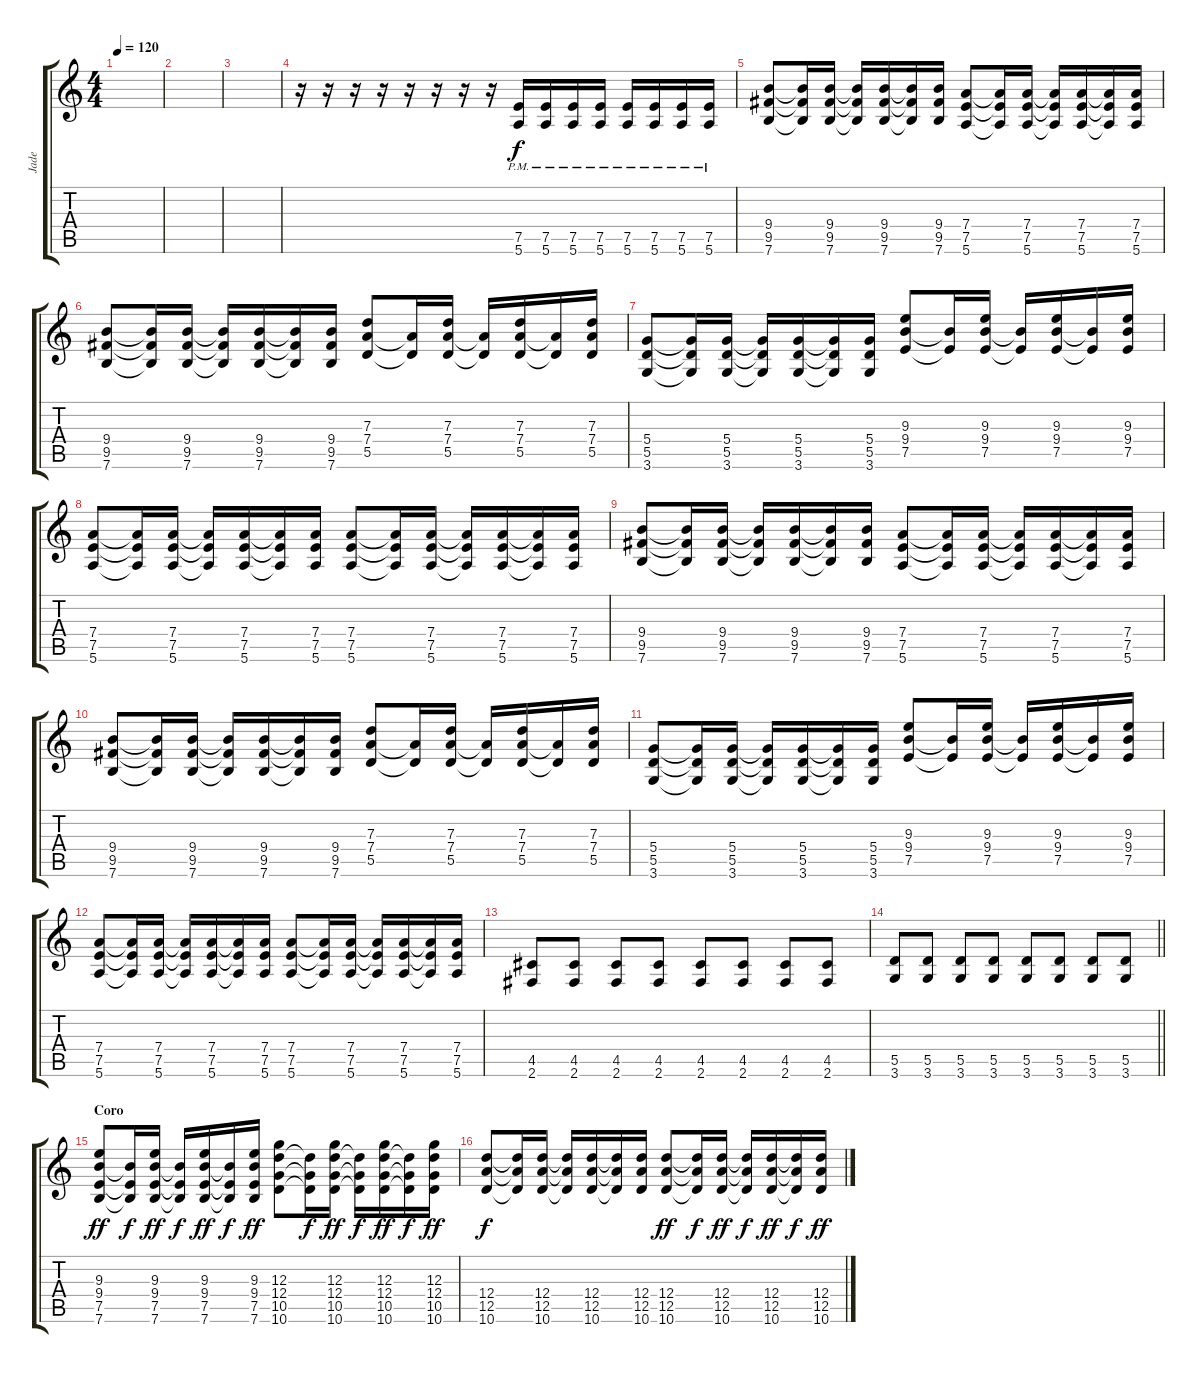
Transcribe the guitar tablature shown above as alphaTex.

\track ("Jade" "Jade") {instrument distortionguitar}
\staff {score tabs}
\tuning (E4 B3 G3 D3 A2 E2) {hide}
\ts (4 4)
\tempo 120
\clef g2
\ks c
|
|
|
r.16{volume 13} r.16 r.16 r.16 r.16 r.16 r.16 r.16 (7.5{pm} 5.6{pm}).16 (7.5{pm} 5.6{pm}).16 (7.5{pm} 5.6{pm}).16 (7.5{pm} 5.6{pm}).16 (7.5{pm} 5.6{pm}).16 (7.5{pm} 5.6{pm}).16 (7.5{pm} 5.6{pm}).16 (7.5{pm} 5.6{pm}).16 |
(9.4 9.5 7.6).8 (9.4{t} 9.5{t} 7.6{t}).16 (9.4 9.5 7.6).16 (9.4{t} 9.5{t} 7.6{t}).16 (9.4 9.5 7.6).16 (9.4{t} 9.5{t} 7.6{t}).16 (9.4 9.5 7.6).16 (7.4 7.5 5.6).8 (7.4{t} 7.5{t} 5.6{t}).16 (7.4 7.5 5.6).16 (7.4{t} 7.5{t} 5.6{t}).16 (7.4 7.5 5.6).16 (7.4{t} 7.5{t} 5.6{t}).16 (7.4 7.5 5.6).16 |
(9.4 9.5 7.6).8 (9.4{t} 9.5{t} 7.6{t}).16 (9.4 9.5 7.6).16 (9.4{t} 9.5{t} 7.6{t}).16 (9.4 9.5 7.6).16 (9.4{t} 9.5{t} 7.6{t}).16 (9.4 9.5 7.6).16 (7.3 7.4 5.5).8 (7.4{t} 5.5{t}).16 (7.3 7.4 5.5).16 (7.4{t} 5.5{t}).16 (7.3 7.4 5.5).16 (7.4{t} 5.5{t}).16 (7.3 7.4 5.5).16 |
(5.4 5.5 3.6).8 (5.4{t} 5.5{t} 3.6{t}).16 (5.4 5.5 3.6).16 (5.4{t} 5.5{t} 3.6{t}).16 (5.4 5.5 3.6).16 (5.4{t} 5.5{t} 3.6{t}).16 (5.4 5.5 3.6).16 (9.3 9.4 7.5).8 (9.4{t} 7.5{t}).16 (9.3 9.4 7.5).16 (9.4{t} 7.5{t}).16 (9.3 9.4 7.5).16 (9.4{t} 7.5{t}).16 (9.3 9.4 7.5).16 |
(7.4 7.5 5.6).8 (7.4{t} 7.5{t} 5.6{t}).16 (7.4 7.5 5.6).16 (7.4{t} 7.5{t} 5.6{t}).16 (7.4 7.5 5.6).16 (7.4{t} 7.5{t} 5.6{t}).16 (7.4 7.5 5.6).16 (7.4 7.5 5.6).8 (7.4{t} 7.5{t} 5.6{t}).16 (7.4 7.5 5.6).16 (7.4{t} 7.5{t} 5.6{t}).16 (7.4 7.5 5.6).16 (7.4{t} 7.5{t} 5.6{t}).16 (7.4 7.5 5.6).16 |
(9.4 9.5 7.6).8 (9.4{t} 9.5{t} 7.6{t}).16 (9.4 9.5 7.6).16 (9.4{t} 9.5{t} 7.6{t}).16 (9.4 9.5 7.6).16 (9.4{t} 9.5{t} 7.6{t}).16 (9.4 9.5 7.6).16 (7.4 7.5 5.6).8 (7.4{t} 7.5{t} 5.6{t}).16 (7.4 7.5 5.6).16 (7.4{t} 7.5{t} 5.6{t}).16 (7.4 7.5 5.6).16 (7.4{t} 7.5{t} 5.6{t}).16 (7.4 7.5 5.6).16 |
(9.4 9.5 7.6).8 (9.4{t} 9.5{t} 7.6{t}).16 (9.4 9.5 7.6).16 (9.4{t} 9.5{t} 7.6{t}).16 (9.4 9.5 7.6).16 (9.4{t} 9.5{t} 7.6{t}).16 (9.4 9.5 7.6).16 (7.3 7.4 5.5).8 (7.4{t} 5.5{t}).16 (7.3 7.4 5.5).16 (7.4{t} 5.5{t}).16 (7.3 7.4 5.5).16 (7.4{t} 5.5{t}).16 (7.3 7.4 5.5).16 |
(5.4 5.5 3.6).8 (5.4{t} 5.5{t} 3.6{t}).16 (5.4 5.5 3.6).16 (5.4{t} 5.5{t} 3.6{t}).16 (5.4 5.5 3.6).16 (5.4{t} 5.5{t} 3.6{t}).16 (5.4 5.5 3.6).16 (9.3 9.4 7.5).8 (9.4{t} 7.5{t}).16 (9.3 9.4 7.5).16 (9.4{t} 7.5{t}).16 (9.3 9.4 7.5).16 (9.4{t} 7.5{t}).16 (9.3 9.4 7.5).16 |
(7.4 7.5 5.6).8 (7.4{t} 7.5{t} 5.6{t}).16 (7.4 7.5 5.6).16 (7.4{t} 7.5{t} 5.6{t}).16 (7.4 7.5 5.6).16 (7.4{t} 7.5{t} 5.6{t}).16 (7.4 7.5 5.6).16 (7.4 7.5 5.6).8 (7.4{t} 7.5{t} 5.6{t}).16 (7.4 7.5 5.6).16 (7.4{t} 7.5{t} 5.6{t}).16 (7.4 7.5 5.6).16 (7.4{t} 7.5{t} 5.6{t}).16 (7.4 7.5 5.6).16 |
(4.5 2.6).8 (4.5 2.6).8 (4.5 2.6).8 (4.5 2.6).8 (4.5 2.6).8 (4.5 2.6).8 (4.5 2.6).8 (4.5 2.6).8 |
\barLineRight lightlight
(5.5 3.6).8 (5.5 3.6).8 (5.5 3.6).8 (5.5 3.6).8 (5.5 3.6).8 (5.5 3.6).8 (5.5 3.6).8 (5.5 3.6).8 |
\section ("" "Coro")
(9.3 9.4 7.5 7.6).8{dy ff} (9.4{t} 7.5{t} 7.6{t}).16{dy f} (9.3 9.4 7.5 7.6).16{dy ff} (9.4{t} 7.5{t} 7.6{t}).16{dy f} (9.3 9.4 7.5 7.6).16{dy ff} (9.4{t} 7.5{t} 7.6{t}).16{dy f} (9.3 9.4 7.5 7.6).16{dy ff} (12.3 12.4 10.5 10.6).8 (12.4{t} 10.5{t} 10.6{t}).16{dy f} (12.3 12.4 10.5 10.6).16{dy ff} (12.4{t} 10.5{t} 10.6{t}).16{dy f} (12.3 12.4 10.5 10.6).16{dy ff} (12.4{t} 10.5{t} 10.6{t}).16{dy f} (12.3 12.4 10.5 10.6).16{dy ff} |
(12.4 12.5 10.6).8{dy f} (12.4{t} 12.5{t} 10.6{t}).16 (12.4 12.5 10.6).16 (12.4{t} 12.5{t} 10.6{t}).16 (12.4 12.5 10.6).16 (12.4{t} 12.5{t} 10.6{t}).16 (12.4 12.5 10.6).16 (12.4 12.5 10.6).8{dy ff} (12.4{t} 12.5{t} 10.6{t}).16{dy f} (12.4 12.5 10.6).16{dy ff} (12.4{t} 12.5{t} 10.6{t}).16{dy f} (12.4 12.5 10.6).16{dy ff} (12.4{t} 12.5{t} 10.6{t}).16{dy f} (12.4 12.5 10.6).16{dy ff}
